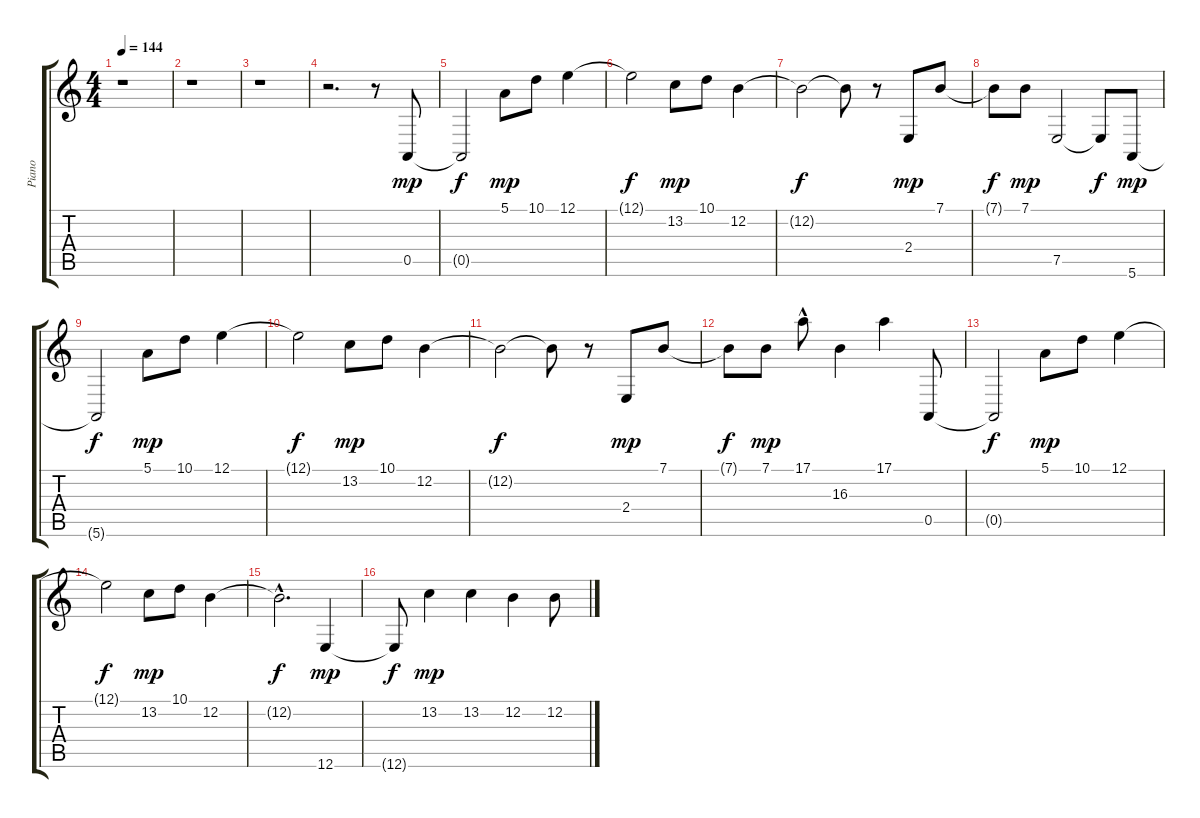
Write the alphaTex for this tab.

\track ("Piano           " "Piano     ") {instrument electricgrandpiano}
\staff {score tabs}
\tuning (E4 B3 G3 D3 A2 E2) {hide}
\ts (4 4)
\tempo 144
\clef g2
\ks c
r.1{dy f} |
r.1 |
r.1 |
r.2{d} r.8 0.5.8{dy mp} |
0.5{t}.2{dy f} 5.1.8{dy mp} 10.1.8 12.1.4 |
12.1{t}.2{dy f} 13.2.8{dy mp} 10.1.8 12.2.4 |
12.2{t}.2{dy f} 12.2{t}.8 r.8 2.4.8{dy mp} 7.1.8 |
7.1{t}.8{dy f} 7.1.8{dy mp} 7.5.2 7.5{t}.8{dy f} 5.6.8{dy mp} |
5.6{t}.2{dy f} 5.1.8{dy mp} 10.1.8 12.1.4 |
12.1{t}.2{dy f} 13.2.8{dy mp} 10.1.8 12.2.4 |
12.2{t}.2{dy f} 12.2{t}.8 r.8 2.4.8{dy mp} 7.1.8 |
7.1{t}.8{dy f} 7.1.8{dy mp} 17.1{hac}.8 16.3.4 17.1.4 0.5.8 |
0.5{t}.2{dy f} 5.1.8{dy mp} 10.1.8 12.1.4 |
12.1{t}.2{dy f} 13.2.8{dy mp} 10.1.8 12.2.4 |
12.2{hac t}.2{d dy f} 12.6.4{dy mp} |
12.6{t}.8{dy f} 13.2.4{dy mp} 13.2.4 12.2.4 12.2.8
